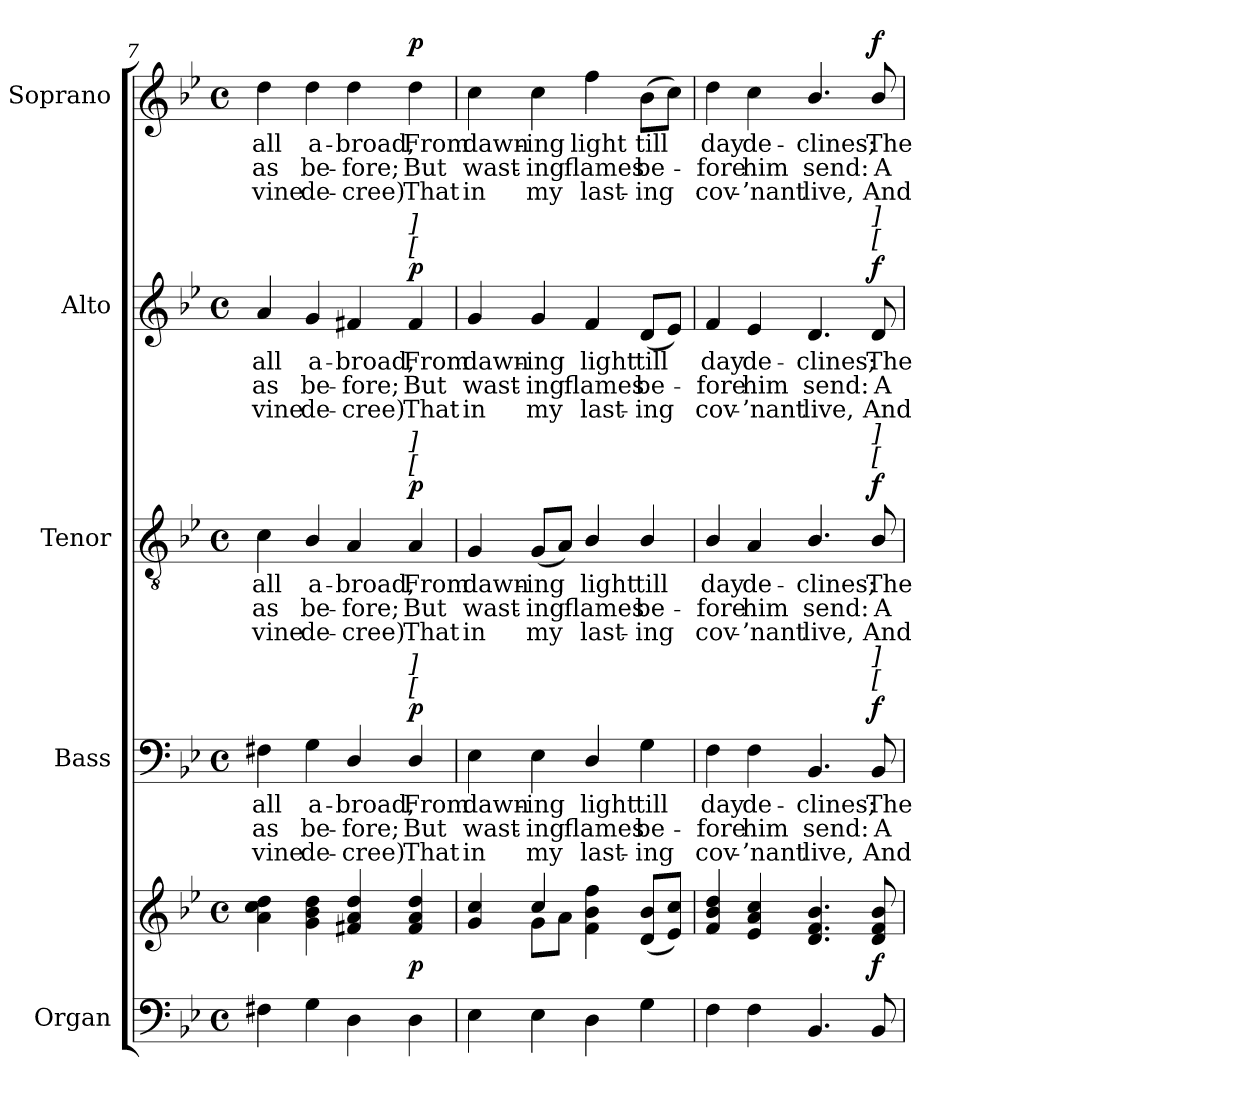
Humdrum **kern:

**kern	**kern	**dynam	**kern	**text	**text	**text	**dynam	**kern	**text	**text	**text	**dynam	**kern	**text	**text	**text	**dynam	**kern	**text	**text	**text	**dynam
*part5	*part5	*part5	*part4	*part4	*part4	*part4	*part4	*part3	*part3	*part3	*part3	*part3	*part2	*part2	*part2	*part2	*part2	*part1	*part1	*part1	*part1	*part1
*staff6	*staff5	*staff5/6	*staff4	*staff4	*staff4	*staff4	*staff4	*staff3	*staff3	*staff3	*staff3	*staff3	*staff2	*staff2	*staff2	*staff2	*staff2	*staff1	*staff1	*staff1	*staff1	*staff1
*I"Organ	*	*	*I"Bass	*	*	*	*	*I"Tenor	*	*	*	*	*I"Alto	*	*	*	*	*I"Soprano	*	*	*	*
*I'Org.	*	*	*I'B.	*	*	*	*	*I'T.	*	*	*	*	*I'A.	*	*	*	*	*I'S.	*	*	*	*
!!LO:LB:g=z
*clefF4	*clefG2	*	*clefF4	*	*	*	*	*clefGv2	*	*	*	*	*clefG2	*	*	*	*	*clefG2	*	*	*	*
*	*	*	*	*	*	*	*	*ITrd7c12	*	*	*	*	*	*	*	*	*	*	*	*	*	*
*k[b-e-]	*k[b-e-]	*	*k[b-e-]	*	*	*	*	*k[b-e-]	*	*	*	*	*k[b-e-]	*	*	*	*	*k[b-e-]	*	*	*	*
*B-:	*B-:	*	*B-:	*	*	*	*	*B-:	*	*	*	*	*B-:	*	*	*	*	*B-:	*	*	*	*
*M4/4	*M4/4	*	*M4/4	*	*	*	*	*M4/4	*	*	*	*	*M4/4	*	*	*	*	*M4/4	*	*	*	*
*met(c)	*met(c)	*	*met(c)	*	*	*	*	*met(c)	*	*	*	*	*met(c)	*	*	*	*	*met(c)	*	*	*	*
=7	=7	=7	=7	=7	=7	=7	=7	=7	=7	=7	=7	=7	=7	=7	=7	=7	=7	=7	=7	=7	=7	=7
!	!	!	!	!LO:LY:b:color=#000000	!LO:LY:b:color=#000000	!LO:LY:b:color=#000000	!	!	!	!	!	!	!	!	!	!	!	!	!	!	!	!
!	!	!	!	!	!	!	!	!	!LO:LY:b:color=#000000	!LO:LY:b:color=#000000	!LO:LY:b:color=#000000	!	!	!	!	!	!	!	!	!	!	!
!	!	!	!	!	!	!	!	!	!	!	!	!	!	!LO:LY:b:color=#000000	!LO:LY:b:color=#000000	!LO:LY:b:color=#000000	!	!	!	!	!	!
!	!	!	!	!	!	!	!	!	!	!	!	!	!	!	!	!	!	!	!LO:LY:b:color=#000000	!LO:LY:b:color=#000000	!LO:LY:b:color=#000000	!
4F#Xi\	4ai\ 4cci 4ddi	.	4F#Xi\	all	as	-vine	.	4Ci\	all	as	-vine	.	4ai/	all	as	-vine	.	4ddi\	all	as	-vine	.
!	!	!	!	!LO:LY:b:color=#000000	!LO:LY:b:color=#000000	!LO:LY:b:color=#000000	!	!	!	!	!	!	!	!	!	!	!	!	!	!	!	!
!	!	!	!	!	!	!	!	!	!LO:LY:b:color=#000000	!LO:LY:b:color=#000000	!LO:LY:b:color=#000000	!	!	!	!	!	!	!	!	!	!	!
!	!	!	!	!	!	!	!	!	!	!	!	!	!	!LO:LY:b:color=#000000	!LO:LY:b:color=#000000	!LO:LY:b:color=#000000	!	!	!	!	!	!
!	!	!	!	!	!	!	!	!	!	!	!	!	!	!	!	!	!	!	!LO:LY:b:color=#000000	!LO:LY:b:color=#000000	!LO:LY:b:color=#000000	!
4Gi\	4gi\ 4b-i 4ddi	.	4Gi\	a-	be-	de-	.	4BB-i/	a-	be-	de-	.	4gi/	a-	be-	de-	.	4ddi\	a-	be-	de-	.
!	!	!	!	!LO:LY:b:color=#000000	!LO:LY:b:color=#000000	!LO:LY:b:color=#000000	!	!	!	!	!	!	!	!	!	!	!	!	!	!	!	!
!	!	!	!	!	!	!	!	!	!LO:LY:b:color=#000000	!LO:LY:b:color=#000000	!LO:LY:b:color=#000000	!	!	!	!	!	!	!	!	!	!	!
!	!	!	!	!	!	!	!	!	!	!	!	!	!	!LO:LY:b:color=#000000	!LO:LY:b:color=#000000	!LO:LY:b:color=#000000	!	!	!	!	!	!
!	!	!	!	!	!	!	!	!	!	!	!	!	!	!	!	!	!	!	!LO:LY:b:color=#000000	!LO:LY:b:color=#000000	!LO:LY:b:color=#000000	!
4Di\	4f#Xi/ 4ai 4ddi	.	4Di/	-broad,	-fore;	-cree)	.	4AAi/	-broad,	-fore;	-cree)	.	4f#Xi/	-broad,	-fore;	-cree)	.	4ddi\	-broad,	-fore;	-cree)	.
!	!	!	!	!LO:LY:b:color=#000000	!LO:LY:b:color=#000000	!LO:LY:b:color=#000000	!	!	!	!	!	!	!	!	!	!	!	!	!	!	!	!
!	!	!	!	!	!	!	!	!	!LO:LY:b:color=#000000	!LO:LY:b:color=#000000	!LO:LY:b:color=#000000	!	!	!	!	!	!	!	!	!	!	!
!	!	!	!	!	!	!	!	!	!	!	!	!	!	!LO:LY:b:color=#000000	!LO:LY:b:color=#000000	!LO:LY:b:color=#000000	!	!	!	!	!	!
!	!	!	!	!	!	!	!	!	!	!	!	!	!LO:TX:a:i:t=[	!	!	!	!	!	!	!	!	!
!	!	!	!	!	!	!	!	!	!	!	!	!	!LO:TX:a:i:t=]	!	!	!	!	!	!	!	!	!
!	!	!	!	!	!	!	!	!LO:TX:a:i:t=[	!	!	!	!	!	!	!	!	!	!	!	!	!	!
!	!	!	!	!	!	!	!	!LO:TX:a:i:t=]	!	!	!	!	!	!	!	!	!	!	!	!	!	!
!	!	!	!LO:TX:a:i:t=[	!	!	!	!	!	!	!	!	!	!	!	!	!	!	!	!	!	!	!
!	!	!	!LO:TX:a:i:t=]	!	!	!	!	!	!	!	!	!	!	!	!	!	!	!	!	!	!	!
!	!	!	!	!	!	!	!	!	!	!	!	!	!	!	!	!	!	!	!LO:LY:b:color=#000000	!LO:LY:b:color=#000000	!LO:LY:b:color=#000000	!
4Di\	4f#i/ 4ai 4ddi	p	4Di/	From	But	That	p	4AAi/	From	But	That	p	4f#i/	From	But	That	p	4ddi\	From	But	That	p
=8	=8	=8	=8	=8	=8	=8	=8	=8	=8	=8	=8	=8	=8	=8	=8	=8	=8	=8	=8	=8	=8	=8
*	*^	*	*	*	*	*	*	*	*	*	*	*	*	*	*	*	*	*	*	*	*	*
!	!	!	!	!	!LO:LY:b:color=#000000	!LO:LY:b:color=#000000	!LO:LY:b:color=#000000	!	!	!	!	!	!	!	!	!	!	!	!	!	!	!	!
!	!	!	!	!	!	!	!	!	!	!LO:LY:b:color=#000000	!LO:LY:b:color=#000000	!LO:LY:b:color=#000000	!	!	!	!	!	!	!	!	!	!	!
!	!	!	!	!	!	!	!	!	!	!	!	!	!	!	!LO:LY:b:color=#000000	!LO:LY:b:color=#000000	!LO:LY:b:color=#000000	!	!	!	!	!	!
!	!	!	!	!	!	!	!	!	!	!	!	!	!	!	!	!	!	!	!	!LO:LY:b:color=#000000	!LO:LY:b:color=#000000	!LO:LY:b:color=#000000	!
4E-i\	4gi/ 4cci	4ryy	.	4E-i\	dawn-	wast-	in	.	4GGi/	dawn-	wast-	in	.	4gi/	dawn-	wast-	in	.	4cci\	dawn-	wast-	in	.
!	!	!	!	!	!LO:LY:b:color=#000000	!LO:LY:b:color=#000000	!LO:LY:b:color=#000000	!	!	!	!	!	!	!	!	!	!	!	!	!	!	!	!
!	!	!	!	!	!	!	!	!	!	!LO:LY:b:color=#000000	!LO:LY:b:color=#000000	!LO:LY:b:color=#000000	!	!	!	!	!	!	!	!	!	!	!
!	!	!	!	!	!	!	!	!	!	!	!	!	!	!	!LO:LY:b:color=#000000	!LO:LY:b:color=#000000	!LO:LY:b:color=#000000	!	!	!	!	!	!
!	!	!	!	!	!	!	!	!	!	!	!	!	!	!	!	!	!	!	!	!LO:LY:b:color=#000000	!LO:LY:b:color=#000000	!LO:LY:b:color=#000000	!
4E-i\	4cci/	8gi\L	.	4E-i\	-ing	-ing	my	.	(8GGi/L	-ing	-ing	my	.	4gi/	-ing	-ing	my	.	4cci\	-ing	-ing	my	.
.	.	8ai\J	.	.	.	.	.	.	8AAi/J)	.	.	.	.	.	.	.	.	.	.	.	.	.	.
!	!	!	!	!	!LO:LY:b:color=#000000	!LO:LY:b:color=#000000	!LO:LY:b:color=#000000	!	!	!	!	!	!	!	!	!	!	!	!	!	!	!	!
!	!	!	!	!	!	!	!	!	!	!LO:LY:b:color=#000000	!LO:LY:b:color=#000000	!LO:LY:b:color=#000000	!	!	!	!	!	!	!	!	!	!	!
!	!	!	!	!	!	!	!	!	!	!	!	!	!	!	!LO:LY:b:color=#000000	!LO:LY:b:color=#000000	!LO:LY:b:color=#000000	!	!	!	!	!	!
!	!	!	!	!	!	!	!	!	!	!	!	!	!	!	!	!	!	!	!	!LO:LY:b:color=#000000	!LO:LY:b:color=#000000	!LO:LY:b:color=#000000	!
4Di\	4fi\ 4b-i 4ffi	2ryy	.	4Di/	light	flames	last-	.	4BB-i/	light	flames	last-	.	4fi/	light	flames	last-	.	4ffi\	light	flames	last-	.
!	!	!	!	!	!LO:LY:b:color=#000000	!LO:LY:b:color=#000000	!LO:LY:b:color=#000000	!	!	!	!	!	!	!	!	!	!	!	!	!	!	!	!
!	!	!	!	!	!	!	!	!	!	!LO:LY:b:color=#000000	!LO:LY:b:color=#000000	!LO:LY:b:color=#000000	!	!	!	!	!	!	!	!	!	!	!
!	!	!	!	!	!	!	!	!	!	!	!	!	!	!	!LO:LY:b:color=#000000	!LO:LY:b:color=#000000	!LO:LY:b:color=#000000	!	!	!	!	!	!
!	!	!	!	!	!	!	!	!	!	!	!	!	!	!	!	!	!	!	!	!LO:LY:b:color=#000000	!LO:LY:b:color=#000000	!LO:LY:b:color=#000000	!
4Gi\	(8di/ 8b-i/L	.	.	4Gi\	till	be-	-ing	.	4BB-i/	till	be-	-ing	.	(8di/L	till	be-	-ing	.	(8b-i\L	till	be-	-ing	.
.	8e-i/ 8cci/J)	.	.	.	.	.	.	.	.	.	.	.	.	8e-i/J)	.	.	.	.	8cci\J)	.	.	.	.
*	*v	*v	*	*	*	*	*	*	*	*	*	*	*	*	*	*	*	*	*	*	*	*	*
=9	=9	=9	=9	=9	=9	=9	=9	=9	=9	=9	=9	=9	=9	=9	=9	=9	=9	=9	=9	=9	=9	=9
!	!	!	!	!LO:LY:b:color=#000000	!LO:LY:b:color=#000000	!LO:LY:b:color=#000000	!	!	!	!	!	!	!	!	!	!	!	!	!	!	!	!
!	!	!	!	!	!	!	!	!	!LO:LY:b:color=#000000	!LO:LY:b:color=#000000	!LO:LY:b:color=#000000	!	!	!	!	!	!	!	!	!	!	!
!	!	!	!	!	!	!	!	!	!	!	!	!	!	!LO:LY:b:color=#000000	!LO:LY:b:color=#000000	!LO:LY:b:color=#000000	!	!	!	!	!	!
!	!	!	!	!	!	!	!	!	!	!	!	!	!	!	!	!	!	!	!LO:LY:b:color=#000000	!LO:LY:b:color=#000000	!LO:LY:b:color=#000000	!
4Fi\	4fi/ 4b-i 4ddi	.	4Fi\	day	-fore	cov-	.	4BB-i/	day	-fore	cov-	.	4fi/	day	-fore	cov-	.	4ddi\	day	-fore	cov-	.
!	!	!	!	!LO:LY:b:color=#000000	!LO:LY:b:color=#000000	!LO:LY:b:color=#000000	!	!	!	!	!	!	!	!	!	!	!	!	!	!	!	!
!	!	!	!	!	!	!	!	!	!LO:LY:b:color=#000000	!LO:LY:b:color=#000000	!LO:LY:b:color=#000000	!	!	!	!	!	!	!	!	!	!	!
!	!	!	!	!	!	!	!	!	!	!	!	!	!	!LO:LY:b:color=#000000	!LO:LY:b:color=#000000	!LO:LY:b:color=#000000	!	!	!	!	!	!
!	!	!	!	!	!	!	!	!	!	!	!	!	!	!	!	!	!	!	!LO:LY:b:color=#000000	!LO:LY:b:color=#000000	!LO:LY:b:color=#000000	!
4Fi\	4e-i/ 4ai 4cci	.	4Fi\	de-	him	-’nant	.	4AAi/	de-	him	-’nant	.	4e-i/	de-	him	-’nant	.	4cci\	de-	him	-’nant	.
!	!	!	!	!LO:LY:b:color=#000000	!LO:LY:b:color=#000000	!LO:LY:b:color=#000000	!	!	!	!	!	!	!	!	!	!	!	!	!	!	!	!
!	!	!	!	!	!	!	!	!	!LO:LY:b:color=#000000	!LO:LY:b:color=#000000	!LO:LY:b:color=#000000	!	!	!	!	!	!	!	!	!	!	!
!	!	!	!	!	!	!	!	!	!	!	!	!	!	!LO:LY:b:color=#000000	!LO:LY:b:color=#000000	!LO:LY:b:color=#000000	!	!	!	!	!	!
!	!	!	!	!	!	!	!	!	!	!	!	!	!	!	!	!	!	!	!LO:LY:b:color=#000000	!LO:LY:b:color=#000000	!LO:LY:b:color=#000000	!
4.BB-i/	4.di/ 4.fi 4.b-i	.	4.BB-i/	-clines;	send:	live,	.	4.BB-i/	-clines;	send:	live,	.	4.di/	-clines;	send:	live,	.	4.b-i/	-clines;	send:	live,	.
!	!	!	!	!LO:LY:b:color=#000000	!LO:LY:b:color=#000000	!LO:LY:b:color=#000000	!	!	!	!	!	!	!	!	!	!	!	!	!	!	!	!
!	!	!	!	!	!	!	!	!	!LO:LY:b:color=#000000	!LO:LY:b:color=#000000	!LO:LY:b:color=#000000	!	!	!	!	!	!	!	!	!	!	!
!	!	!	!	!	!	!	!	!	!	!	!	!	!	!LO:LY:b:color=#000000	!LO:LY:b:color=#000000	!LO:LY:b:color=#000000	!	!	!	!	!	!
!	!	!	!	!	!	!	!	!	!	!	!	!	!LO:TX:a:i:t=[	!	!	!	!	!	!	!	!	!
!	!	!	!	!	!	!	!	!	!	!	!	!	!LO:TX:a:i:t=]	!	!	!	!	!	!	!	!	!
!	!	!	!	!	!	!	!	!LO:TX:a:i:t=[	!	!	!	!	!	!	!	!	!	!	!	!	!	!
!	!	!	!	!	!	!	!	!LO:TX:a:i:t=]	!	!	!	!	!	!	!	!	!	!	!	!	!	!
!	!	!	!LO:TX:a:i:t=[	!	!	!	!	!	!	!	!	!	!	!	!	!	!	!	!	!	!	!
!	!	!	!LO:TX:a:i:t=]	!	!	!	!	!	!	!	!	!	!	!	!	!	!	!	!	!	!	!
!	!	!	!	!	!	!	!	!	!	!	!	!	!	!	!	!	!	!	!LO:LY:b:color=#000000	!LO:LY:b:color=#000000	!LO:LY:b:color=#000000	!
8BB-i/	8di/ 8fi 8b-i	f	8BB-i/	The	A-	And	f	8BB-i/	The	A-	And	f	8di/	The	A-	And	f	8b-i/	The	A-	And	f
=	=	=	=	=	=	=	=	=	=	=	=	=	=	=	=	=	=	=	=	=	=	=
*-	*-	*-	*-	*-	*-	*-	*-	*-	*-	*-	*-	*-	*-	*-	*-	*-	*-	*-	*-	*-	*-	*-
